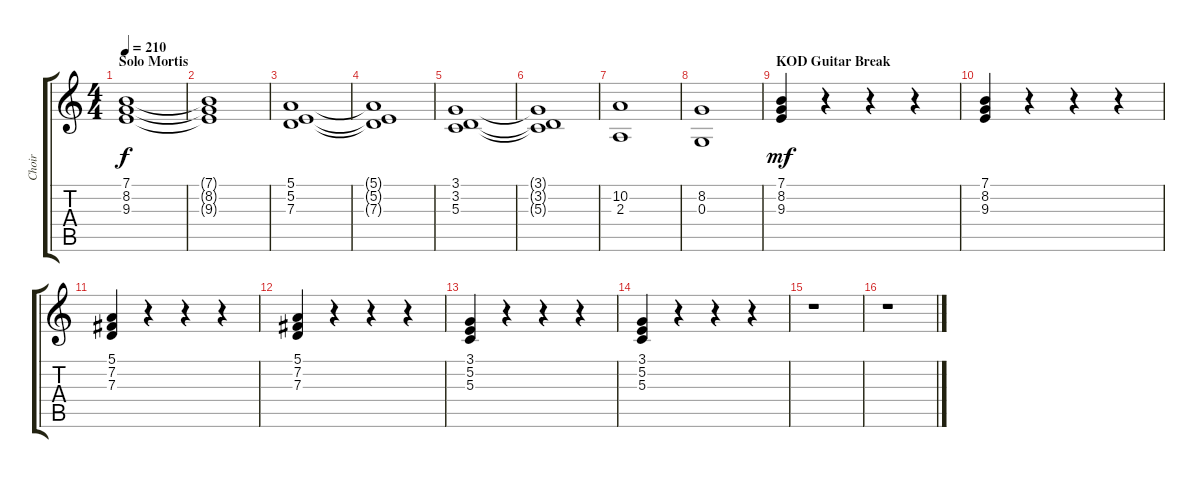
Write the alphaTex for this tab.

\track ("Choir" "Choir") {instrument choiraahs}
\staff {score tabs}
\tuning (E4 B3 G3 D3 A2 E2) {hide}
\ts (4 4)
\section ("" "Solo Mortis")
\tempo 210
\clef g2
\ks c
(7.1 8.2 9.3).1{dy f} |
(7.1{t} 8.2{t} 9.3{t}).1 |
(5.1 5.2 7.3).1 |
(5.1{t} 5.2{t} 7.3{t}).1 |
(3.1 3.2 5.3).1 |
(3.1{t} 3.2{t} 5.3{t}).1 |
(10.2 2.3).1 |
(8.2 0.3).1 |
\section ("" "KOD Guitar Break")
(7.1 8.2 9.3).4{dy mf} r.4 r.4 r.4 |
(7.1 8.2 9.3).4 r.4 r.4 r.4 |
(5.1 7.2 7.3).4 r.4 r.4 r.4 |
(5.1 7.2 7.3).4 r.4 r.4 r.4 |
(3.1 5.2 5.3).4 r.4 r.4 r.4 |
(3.1 5.2 5.3).4 r.4 r.4 r.4 |
r.1 |
r.1
